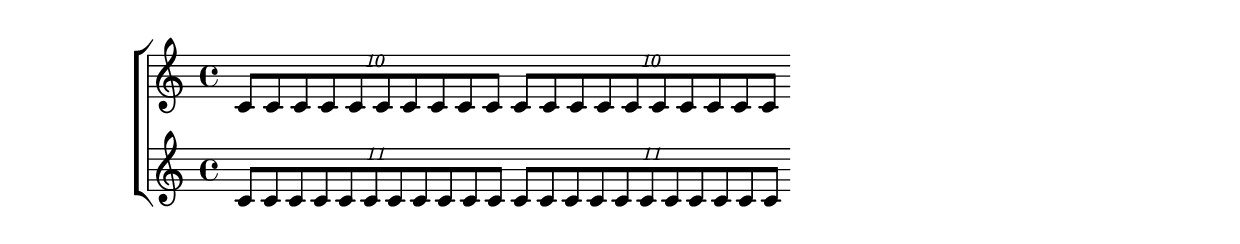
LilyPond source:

\version "1.7.18"
\header{
texidoc =  "Concurrent tuplets should be spaced equidistantly on
all staffs.

Note that this only spaces correctly (exactly) when raggedright
is. For non-raggedright, it still shows a bug: uneven spacing. 
"  }



multipart =  \notes \relative c'{ 
    \context StaffGroup < 
                \context Staff = ten  \context Voice { 
                   \times 2/10 {  c8-[ c c c c c c c c c] } 
                   \times 2/10 {  c-[  c c c c c c c c c] } 
		}
                \context Staff = eleven  \context Voice { 
                   \times 2/11 {  c8-[ c c c c c c c c c c] } 
                   \times 2/11 {  c-[  c c c c c c c c c c] } 
                }
            >
	}
    
\score{
    \notes { 
	\multipart 
    }

%    \paper { raggedright = ##t }

}


